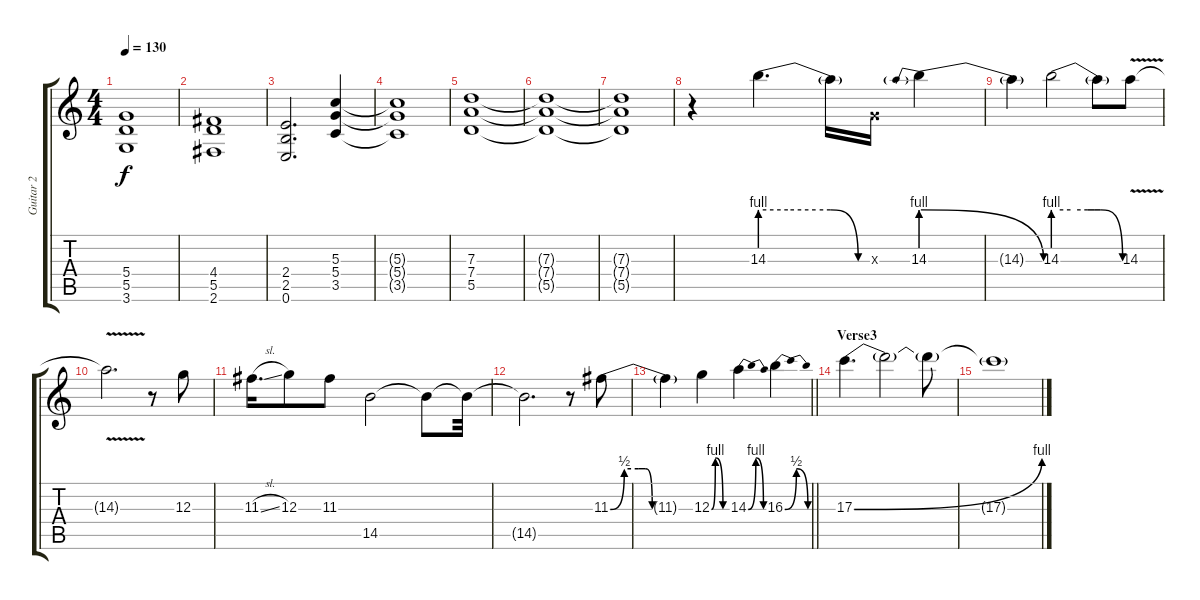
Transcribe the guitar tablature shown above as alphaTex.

\track ("Guitar 2" "Guitar 2") {instrument distortionguitar}
\staff {score tabs}
\tuning (E4 B3 G3 D3 A2 E2) {hide}
\ts (4 4)
\tempo 130
\clef g2
\ks c
(5.4 5.5 3.6).1{dy f} |
(4.4 5.5 2.6).1 |
(2.4 2.5 0.6).2{d} (5.3 5.4 3.5).4 |
(5.3{t} 5.4{t} 3.5{t}).1 |
(7.3 7.4 5.5).1 |
(7.3{t} 7.4{t} 5.5{t}).1{volume 0} |
(7.3{t} 7.4{t} 5.5{t}).1 |
r.4{volume 12} 14.3{be (custom 0 4 15 4 30 4 38 4 53 0 60 0)}.4{d} 14.3{t}.16 0.3{x}.16 14.3{be (prebendrelease 0 4 60 0)}.4 |
14.3{t}.4 14.3{be (custom 0 4 15 4 30 4 36 4 41 4 60 0)}.2 14.3{t}.8 14.3{v}.8{volume 10} |
14.3{t}.2{d} r.8 12.3.8{volume 11} |
11.3{sl}.16{d} 12.3.8 11.3.8 14.5.2{volume 4} 14.5{t}.8 14.5{t}.32 |
14.5{t}.2{d} r.8 11.3{be (custom 0 0 10 2 20 2 25 2 30 0 60 0)}.8{volume 13} |
\barLineRight lightlight
11.3{t}.4 12.3{be (custom 0 0 15 4 45 0 60 0)}.4 14.3{be (bendrelease 0 0 15 4 15 4 60 0)}.4 16.3{be (bendrelease 0 0 15 2 15 2 60 0)}.4 |
\section ("" "Verse3")
17.3{be (bend 0 0 60 4)}.4{d volume 0} 17.3{t}.2 17.3{t}.8 |
17.3{t}.1
